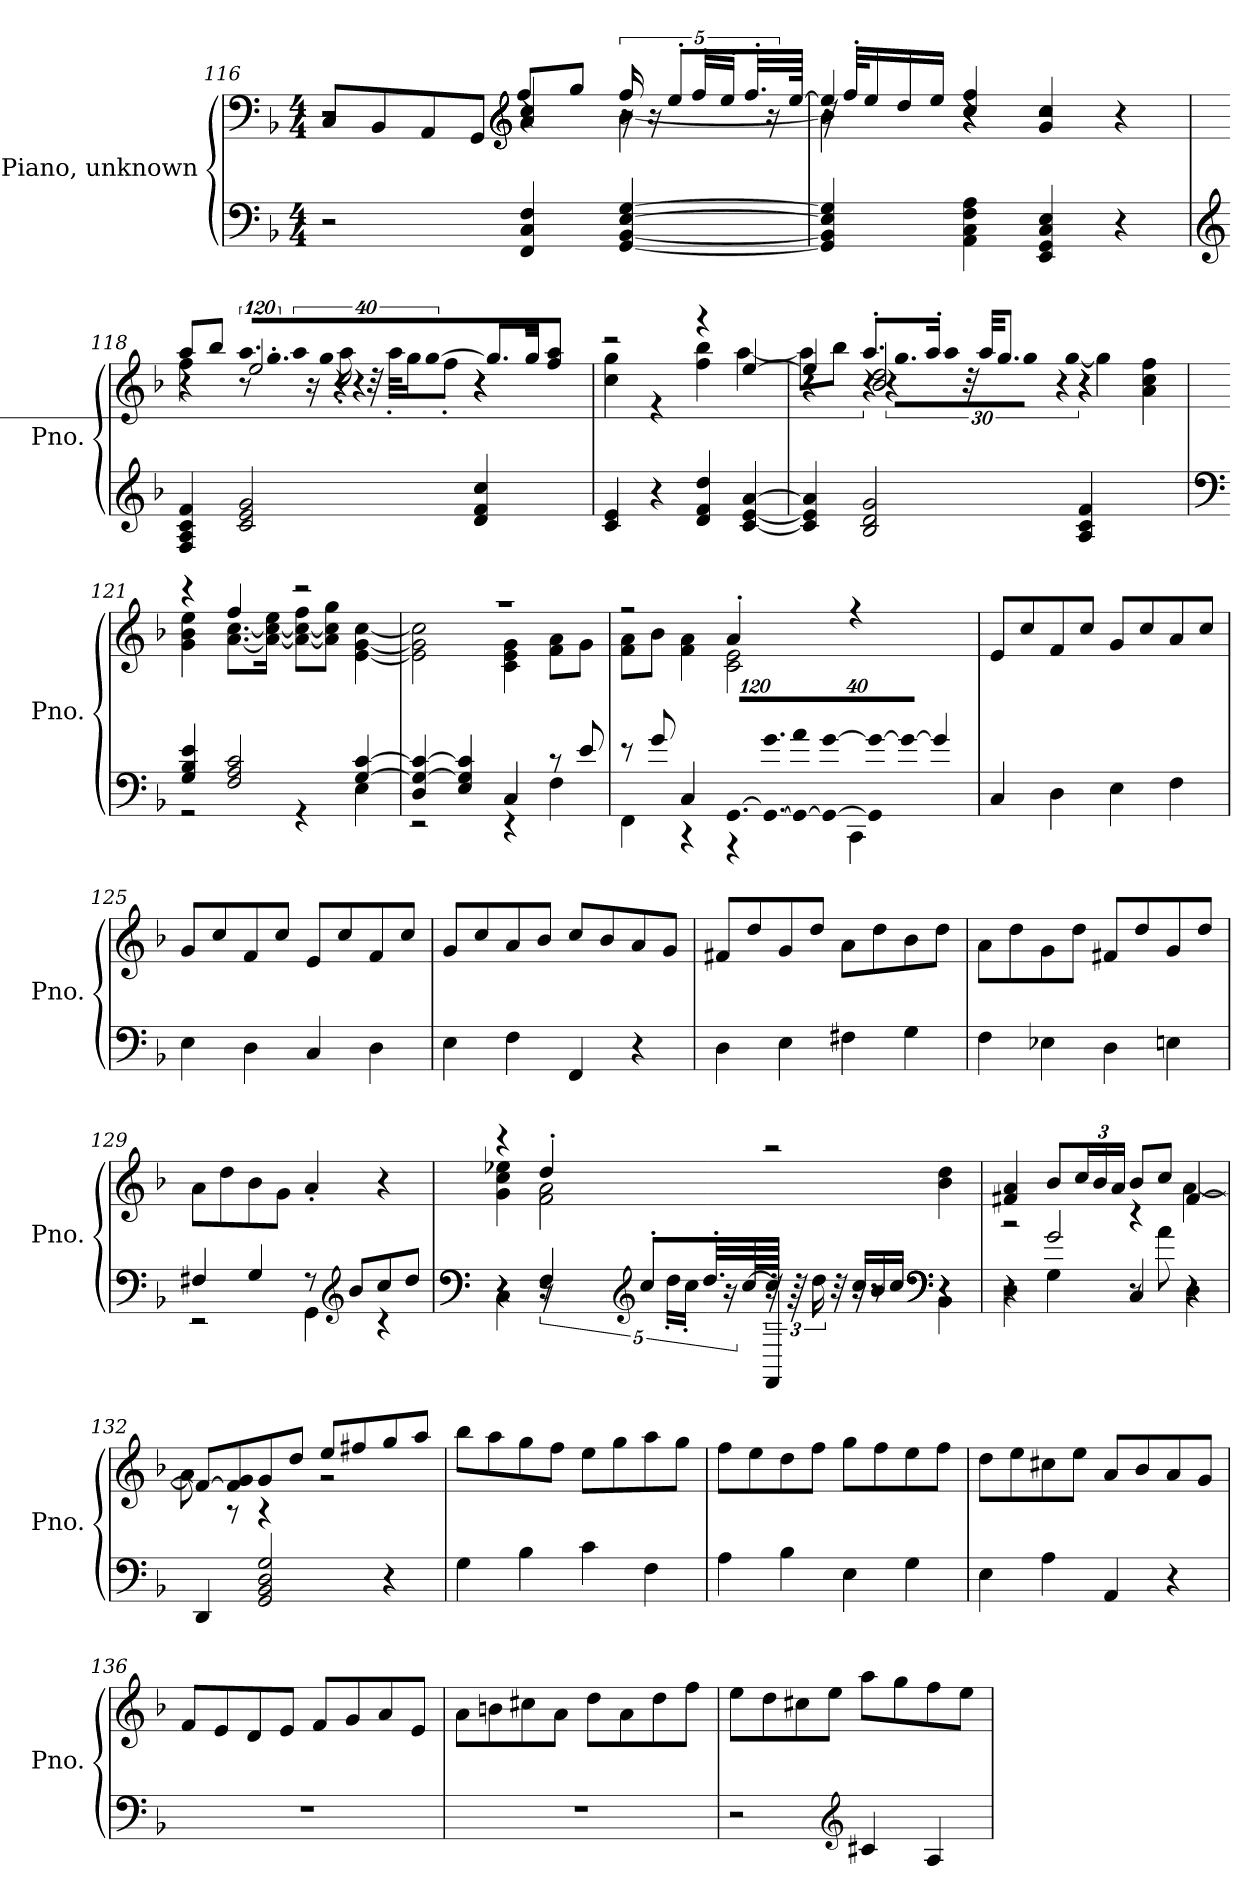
**kern	**kern
*part1	*part1
*staff2	*staff1
*I"Piano, unknown	*
*I'Pno.	*
!!LO:LB:g=z
*clefF4	*clefF4
*k[b-]	*k[b-]
*M4/4	*M4/4
=116	=116
*	*^
*	*	*^
2r	2r	2r	8C/L
.	.	.	8BB-/
.	.	.	8AA/
.	.	.	8GG/J
*	*clefG2	*	*
4FF/ 4C/ 4F/	4a/ 4cc/	4r	8ff/L
.	.	.	8gg/J
[4GG/ [4BB-/ [4E/ [4G/	16r	[4b-\	20ff/
.	.	.	20r
.	8ee'/L	.	.
.	.	.	20ff'/LL
.	.	.	20ee'/JJ
.	32.ff'/LL	.	.
.	.	.	20r
.	[64ee/JJJk	.	.
=117	=117	=117	=117
4GG/] 4BB-/] 4E/] 4G/]	4ee/]	4b-\]	32r
.	.	.	32ff'/KLL
.	.	.	16ee/
.	.	.	16dd/
.	.	.	16ee/JJ
4AA\ 4C\ 4F\ 4A\	4r	4r	4cc/ 4ff/
4EE/ 4GG/ 4C/ 4E/	2r	2r	4g/ 4cc/
4r	.	.	4r
!!LO:LB:g=z	!!	!!
=118	=118	=118	=118
*clefG2	*	*	*
4F/ 4A/ 4c/ 4f/	8aa/L	4ff\	4r
.	8bb-/J	.	.
!	!LO:N:vis=32.	!	!
2c/ 2e/ 2g/	1920%103aa/LLL	8r	2ee/
!	!LO:N:vis=32.	!	!
.	1920%103gg'/	.	.
!	!LO:N:vis=32	!	!
.	640%23aa/	.	.
.	.	16r	.
!	!LO:N:vis=32	!	!
.	640%23gg/JJJ	.	.
!	!LO:N:vis=32	!	!
.	640%23r	.	.
.	.	16aa'\	.
!	!LO:N:vis=64	!	!
.	960%17r	.	.
!	!LO:N:vis=64	!	!
.	[960%17gg/	.	.
.	.	32r	.
.	8.gg/L]	.	.
.	.	32aa'\KLL	.
.	.	16gg\J	.
.	.	8ff'\J	.
.	16gg/Jk	.	.
4d/ 4f/ 4cc/	.	4r	4r
.	4ff/ 4aa/	.	.
1920ryy	.	1920ryy	1920ryy
*	*	*v	*v
=119	=119	=119
4c/ 4e/	2r	4cc\ 4gg\
4r	.	4r
4d/ 4f/ 4dd/	4r	4ff\ 4bb-\
[4c/ [4e/ [4a/	[4ee/	[4aa\
=120	=120	=120
*	*	*^
4c/] 4e/] 4a/]	4ee/]	8aa\L]	4r
.	.	8bb-\J	.
!	!	!LO:N:vis=32	!
2B-/ 2d/ 2g/	8.aa'/L	640%23r	2b-/ 2dd/
!	!	!LO:N:vis=64	!
.	.	960%17r	.
!	!	!LO:N:vis=32.	!
.	.	1920%103gg\LLL	.
!	!	!LO:N:vis=32	!
.	.	640%23aa\J	.
!	!	!LO:N:vis=16	!
.	.	1920%137gg\JJ	.
.	16aa'/Jk	.	.
!	!	!LO:N:vis=64	!
.	.	960%17r	.
!	!	!LO:N:vis=64	!
.	.	[960%17gg\	.
.	32r	4gg\]	.
.	32aa/KKL	.	.
.	8.gg/J	.	.
4A/ 4c/ 4f/	4r	4a\ 4cc\ 4ff\	4r
*	*v	*v	*v
!!LO:LB:g=z
=121	=121
*clefF4	*
*^	*^
4G/ 4B-/ 4e/	2r	4r	4g\ 4b-\ 4ee\
2F/ 2A/ 2c/	.	4ff/	[8.a\ [8.cc\L
.	.	.	16a\_ 16cc\_ 16ee\Jk
.	4r	2r	8a\_ 8cc\_ 8ff\L
.	.	.	8a\] 8cc\] 8gg\J
[4G/ [4c/	4E\	.	[4e\ [4g\ [4cc\
=122	=122	=122	=122
4D/ 4G/_ 4c/_	2r	1r	2e\] 2g\] 2cc\]
4E/ 4G/] 4c/]	.	.	.
4C/	4r	.	4c\ 4e\ 4g\
8r	4F\	.	8f\ 8a\L
8e/	.	.	8g\J
=123	=123	=123	=123
8r	4FF\	2r	8f\ 8a\L
8g/	.	.	8b-\J
4C/	4r	.	4f\ 4a\
*Xbrackettup	*	*	*
!LO:N:vis=32.	!	!	!
[1920%103GG/LLL	4r	4a'/	2c\ 2e\
!LO:N:vis=32.	!	!	!
1920%103GG/_ 1920%103g/	.	.	.
!LO:N:vis=32	!	!	!
640%23GG/_ 640%23a/J	.	.	.
!LO:N:vis=16	!	!	!
1920%137GG/_ [1920%137g/	.	.	.
!LO:N:vis=64	!	!	!
960%17GG/] 960%17g/_LL	.	.	.
!LO:N:vis=64	!	!	!
960%17g/JJJJ_	.	.	.
4g/]	4CC\	4r	.
*v	*v	*	*
*	*v	*v
=124	=124
4C/	8e/L
.	8cc/
4D\	8f/
.	8cc/J
4E\	8g/L
.	8cc/
4F\	8a/
.	8cc/J
!!LO:LB:g=z
=125	=125
4E\	8g/L
.	8cc/
4D\	8f/
.	8cc/J
4C/	8e/L
.	8cc/
4D\	8f/
.	8cc/J
=126	=126
4E\	8g/L
.	8cc/
4F\	8a/
.	8b-/J
4FF/	8cc/L
.	8b-/
4r	8a/
.	8g/J
=127	=127
4D\	8f#X/L
.	8dd/
4E\	8g/
.	8dd/J
4F#X\	8a\L
.	8dd\
4G\	8b-\
.	8dd\J
=128	=128
4F\	8a\L
.	8dd\
4E-X\	8g\
.	8dd\J
4D\	8f#X/L
.	8dd/
4En\	8g/
.	8dd/J
=129	=129
*^	*
4F#X/	2r	8a\L
.	.	8dd\
4G/	.	8b-\
.	.	8g\J
8r	4GG\	4a'/
*clefG2	*	*
8b-/L	.	.
8cc/	4r	4r
8dd/J	.	.
*v	*v	*
!!LO:LB:g=z
=130	=130
*clefF4	*
*^	*^
*	*^	*	*
4r	4C\	4r	4r	4g\ 4cc\ 4ee-X\
*	*brackettup	*	*	*
16r	10r	4F/	4dd'/	2f\ 2a\
*clefG2	*	*	*	*
8cc'/L	.	.	.	.
.	20dd'\LL	.	.	.
.	20cc'\JJ	.	.	.
32.dd'/LL	.	.	.	.
.	20r	.	.	.
[64cc/L	.	.	.	.
64cc/JJJJ]	48r	4FF/	2r	.
64r	.	.	.	.
.	24dd\	.	.	.
32r	.	.	.	.
16cc/LL	16r	.	.	.
16b-/	8r	.	.	.
16cc/JJ	.	.	.	.
*clefF4	*	*	*	*
4r	4BB-\	4r	.	4b-\ 4dd\
=131	=131	=131	=131	=131
4r	4D\	2r	4f#X/ 4a/	2r
2g/	4G\	.	8b-/L	.
*	*	*	*Xbrackettup	*
.	.	.	24cc/L	.
.	.	.	24b-/	.
.	.	.	24a/JJ	.
.	8r	4C/	8b-/L	4r
.	8a\	.	8cc/J	.
4r	4D\	4r	[4f#/	[4a\
*v	*v	*v	*	*
=132	=132	=132
4DD/	8f#/L_	8a\]
.	8f#/] 8g/	8r
2GG/ 2BB-/ 2D/ 2G/	8g/	4r
.	8dd/J	.
.	8ee/L	2r
.	8ff#X/	.
4r	8gg/	.
.	8aa/J	.
*	*v	*v
!!LO:PB:g=z
=133	=133
4G\	8bb-\L
.	8aa\
4B-\	8gg\
.	8ff\J
4c\	8ee\L
.	8gg\
4F\	8aa\
.	8gg\J
=134	=134
4A\	8ff\L
.	8ee\
4B-\	8dd\
.	8ff\J
4E\	8gg\L
.	8ff\
4G\	8ee\
.	8ff\J
=135	=135
4E\	8dd\L
.	8ee\
4A\	8cc#X\
.	8ee\J
4AA/	8a/L
.	8b-/
4r	8a/
.	8g/J
=136	=136
1r	8f/L
.	8e/
.	8d/
.	8e/J
.	8f/L
.	8g/
.	8a/
.	8e/J
=137	=137
1r	8a\L
.	8bn\
.	8cc#X\
.	8a\J
.	8dd\L
.	8a\
.	8dd\
.	8ff\J
!!LO:LB:g=z
=138	=138
2r	8ee\L
.	8dd\
.	8cc#X\
.	8ee\J
*clefG2	*
4c#X/	8aa\L
.	8gg\
4A/	8ff\
.	8ee\J
=	=
*-	*-
